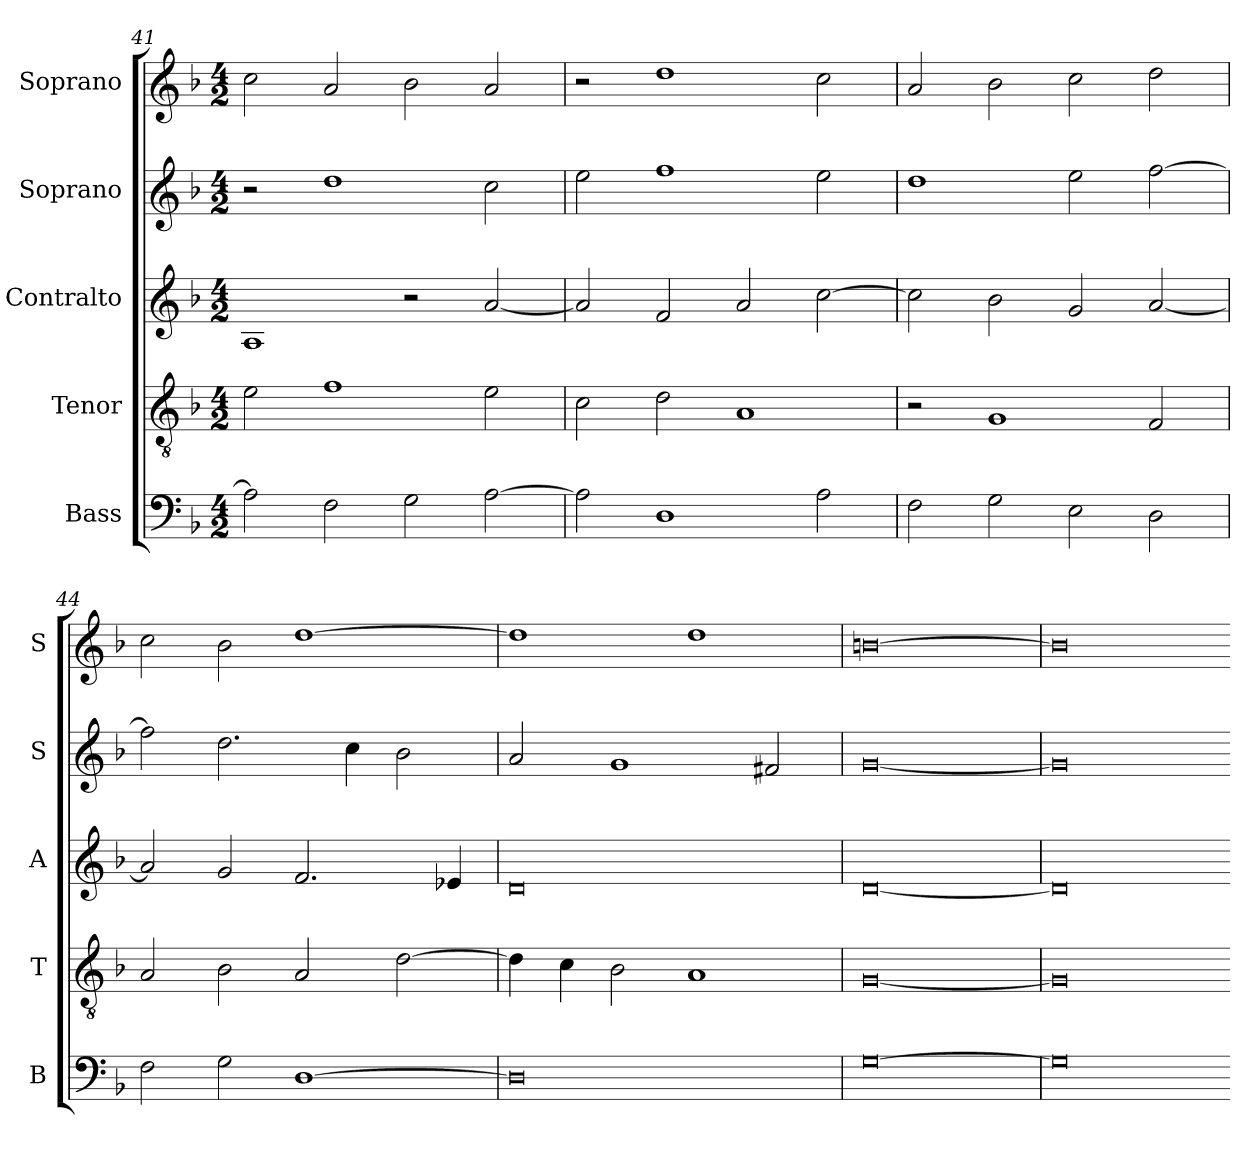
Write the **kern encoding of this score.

**kern	**kern	**kern	**kern	**kern
*part5	*part4	*part3	*part2	*part1
*staff5	*staff4	*staff3	*staff2	*staff1
*I"Bass	*I"Tenor	*I"Contralto	*I"Soprano	*I"Soprano
*I'B	*I'T	*I'A	*I'S	*I'S
*clefF4	*clefGv2	*clefG2	*clefG2	*clefG2
*k[b-]	*k[b-]	*k[b-]	*k[b-]	*k[b-]
*G:dor	*G:dor	*G:dor	*G:dor	*G:dor
*M4/2	*M4/2	*M4/2	*M4/2	*M4/2
=41	=41	=41	=41	=41
2A]	2e	1A	2r	2cc
2F	1f	.	1dd	2a
2G	.	2r	.	2b-
[2A	2e	[2a	2cc	2a
=42	=42	=42	=42	=42
2A]	2c	2a]	2ee	2r
1D	2d	2f	1ff	1dd
.	1A	2a	.	.
2A	.	[2cc	2ee	2cc
=43	=43	=43	=43	=43
2F	2r	2cc]	1dd	2a
2G	1G	2b-	.	2b-
2E	.	2g	2ee	2cc
2D	2F	[2a	[2ff	2dd
=44	=44	=44	=44	=44
2F	2A	2a]	2ff]	2cc
2G	2B-	2g	2.dd	2b-
[1D	2A	2.f	.	[1dd
.	.	.	4cc	.
.	[2d	.	2b-	.
.	.	4e-X	.	.
=45	=45	=45	=45	=45
0D]	4d]	0d	2a	1dd]
.	4c	.	.	.
.	2B-	.	1g	.
.	1A	.	.	1dd
.	.	.	2f#X	.
=46	=46	=46	=46	=46
[0G	[0G	[0d	[0g	[0bn
=47	=47	=47	=47	=47
0G]	0G]	0d]	0g]	0b]
=-	=-	=-	=-	=-
*-	*-	*-	*-	*-
